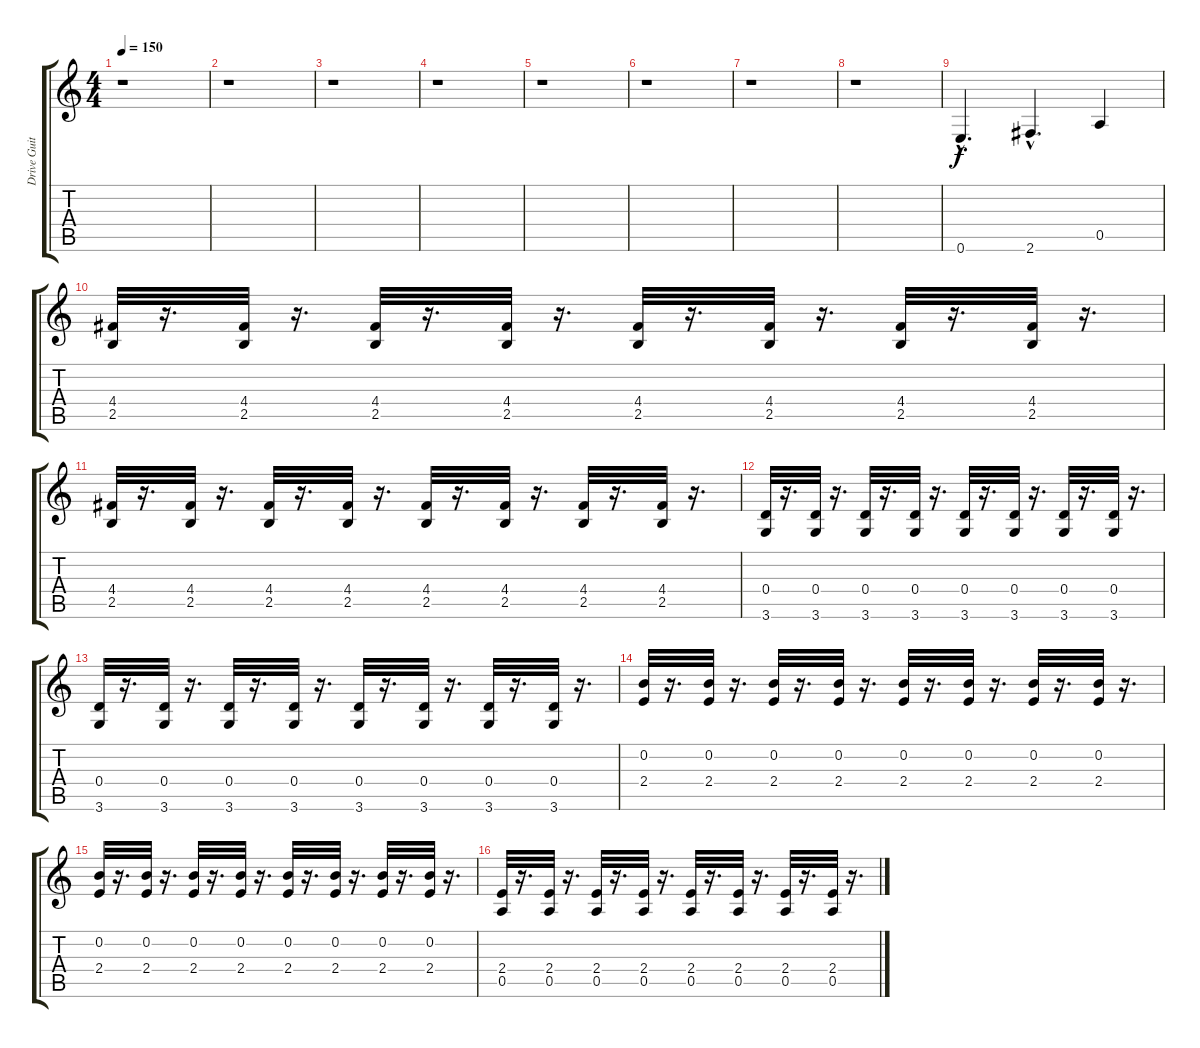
\track ("Drive Guitar" "Drive Guit") {instrument distortionguitar}
\staff {score tabs}
\tuning (E4 B3 G3 D3 A2 E2) {hide}
\ts (4 4)
\tempo 150
\clef g2
\ks c
r.1{dy f} |
r.1 |
r.1 |
r.1 |
r.1 |
r.1 |
r.1 |
r.1 |
0.6{hac}.4{d} 2.6{hac}.4{d} 0.5.4 |
(4.4 2.5).32 r.16{d} (4.4 2.5).32 r.16{d} (4.4 2.5).32 r.16{d} (4.4 2.5).32 r.16{d} (4.4 2.5).32 r.16{d} (4.4 2.5).32 r.16{d} (4.4 2.5).32 r.16{d} (4.4 2.5).32 r.16{d} |
(4.4 2.5).32 r.16{d} (4.4 2.5).32 r.16{d} (4.4 2.5).32 r.16{d} (4.4 2.5).32 r.16{d} (4.4 2.5).32 r.16{d} (4.4 2.5).32 r.16{d} (4.4 2.5).32 r.16{d} (4.4 2.5).32 r.16{d} |
(0.4 3.6).32 r.16{d} (0.4 3.6).32 r.16{d} (0.4 3.6).32 r.16{d} (0.4 3.6).32 r.16{d} (0.4 3.6).32 r.16{d} (0.4 3.6).32 r.16{d} (0.4 3.6).32 r.16{d} (0.4 3.6).32 r.16{d} |
(0.4 3.6).32 r.16{d} (0.4 3.6).32 r.16{d} (0.4 3.6).32 r.16{d} (0.4 3.6).32 r.16{d} (0.4 3.6).32 r.16{d} (0.4 3.6).32 r.16{d} (0.4 3.6).32 r.16{d} (0.4 3.6).32 r.16{d} |
(0.2 2.4).32 r.16{d} (0.2 2.4).32 r.16{d} (0.2 2.4).32 r.16{d} (0.2 2.4).32 r.16{d} (0.2 2.4).32 r.16{d} (0.2 2.4).32 r.16{d} (0.2 2.4).32 r.16{d} (0.2 2.4).32 r.16{d} |
(0.2 2.4).32 r.16{d} (0.2 2.4).32 r.16{d} (0.2 2.4).32 r.16{d} (0.2 2.4).32 r.16{d} (0.2 2.4).32 r.16{d} (0.2 2.4).32 r.16{d} (0.2 2.4).32 r.16{d} (0.2 2.4).32 r.16{d} |
(2.4 0.5).32 r.16{d} (2.4 0.5).32 r.16{d} (2.4 0.5).32 r.16{d} (2.4 0.5).32 r.16{d} (2.4 0.5).32 r.16{d} (2.4 0.5).32 r.16{d} (2.4 0.5).32 r.16{d} (2.4 0.5).32 r.16{d}
